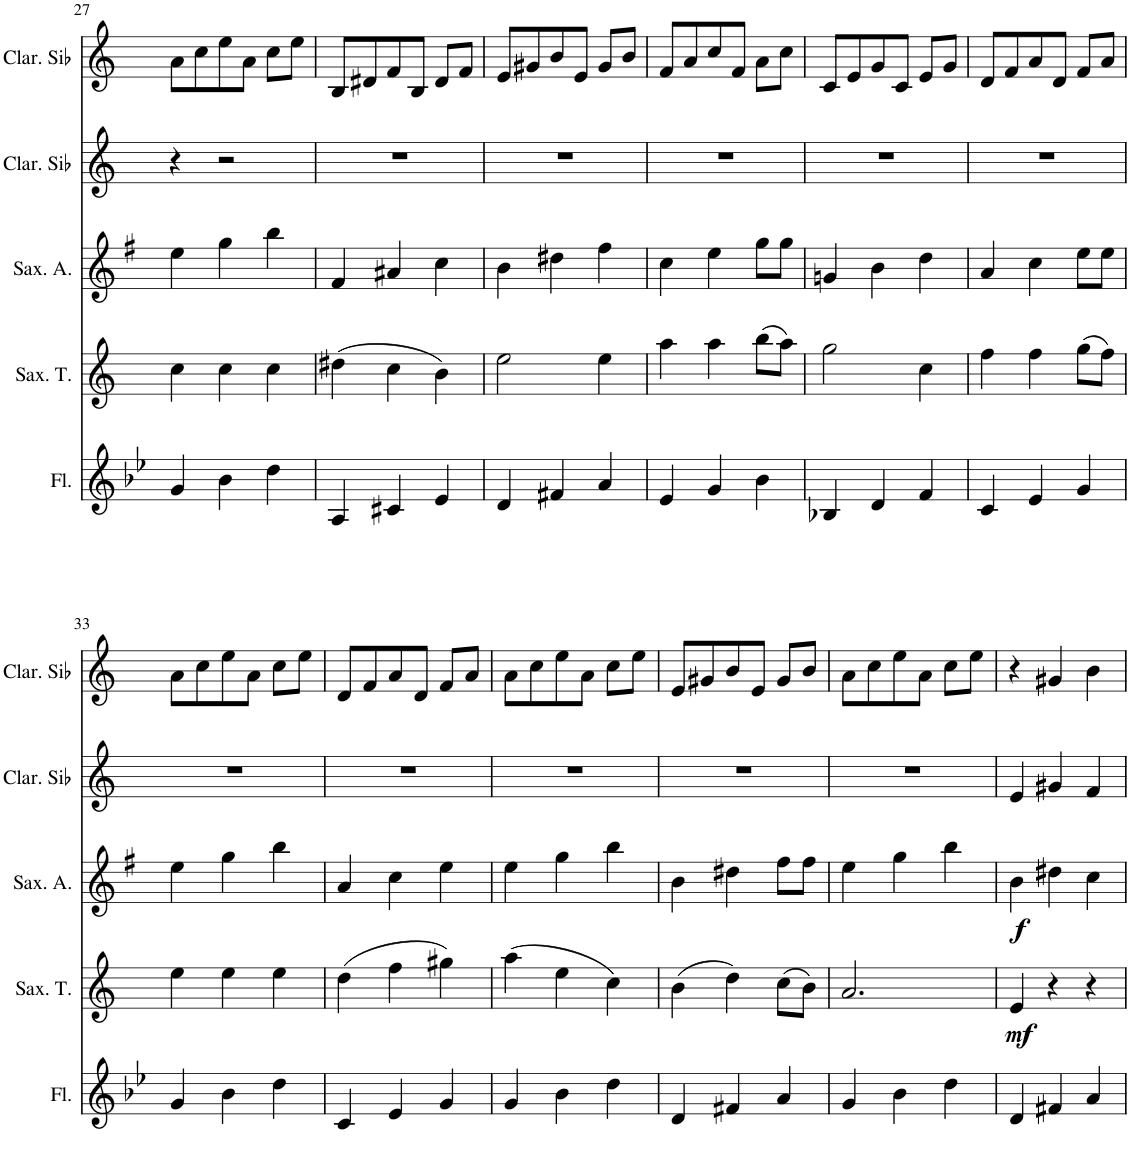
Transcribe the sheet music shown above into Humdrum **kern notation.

**kern	**kern	**dynam	**kern	**dynam	**kern	**kern
*part5	*part4	*part4	*part3	*part3	*part2	*part1
*staff5	*staff4	*staff4	*staff3	*staff3	*staff2	*staff1
*I"Flûte	*I"Saxophone Ténor	*	*I"Saxophone Alto	*	*I"Clarinette en Sib	*I"Clarinette en Sib
*I'Fl.	*I'Sax. T.	*	*I'Sax. A.	*	*I'Clar. Sib	*I'Clar. Sib
!!LO:PB:g=z
*clefG2	*clefG2	*	*clefG2	*	*clefG2	*clefG2
*	*Trd8c14	*	*Trd5c9	*	*Trd1c2	*Trd1c2
*k[b-e-]	*k[]	*	*k[f#]	*	*k[]	*k[]
*M3/4	*M3/4	*	*M3/4	*	*M3/4	*M3/4
=27	=27	=27	=27	=27	=27	=27
4g/	4cc\	.	4ee\	.	4r	8a\L
.	.	.	.	.	.	8cc\
4b-\	4cc\	.	4gg\	.	2r	8ee\
.	.	.	.	.	.	8a\J
4dd\	4cc\	.	4bb\	.	.	8cc\L
.	.	.	.	.	.	8ee\J
=28	=28	=28	=28	=28	=28	=28
4A/	(4dd#X\	.	4f#/	.	2.r	8B/L
.	.	.	.	.	.	8d#X/
4c#X/	4cc\	.	4a#X/	.	.	8f/
.	.	.	.	.	.	8B/J
4e-/	4b\)	.	4cc\	.	.	8d#/L
.	.	.	.	.	.	8f/J
=29	=29	=29	=29	=29	=29	=29
4d/	2ee\	.	4b\	.	2.r	8e/L
.	.	.	.	.	.	8g#X/
4f#X/	.	.	4dd#X\	.	.	8b/
.	.	.	.	.	.	8e/J
4a/	4ee\	.	4ff#\	.	.	8g#/L
.	.	.	.	.	.	8b/J
=30	=30	=30	=30	=30	=30	=30
4e-/	4aa\	.	4cc\	.	2.r	8f/L
.	.	.	.	.	.	8a/
4g/	4aa\	.	4ee\	.	.	8cc/
.	.	.	.	.	.	8f/J
4b-\	(8bb\L	.	8gg\L	.	.	8a\L
.	8aa\J)	.	8gg\J	.	.	8cc\J
=31	=31	=31	=31	=31	=31	=31
4B-X/	2gg\	.	4gn/	.	2.r	8c/L
.	.	.	.	.	.	8e/
4d/	.	.	4b\	.	.	8g/
.	.	.	.	.	.	8c/J
4f/	4cc\	.	4dd\	.	.	8e/L
.	.	.	.	.	.	8g/J
=32	=32	=32	=32	=32	=32	=32
4c/	4ff\	.	4a/	.	2.r	8d/L
.	.	.	.	.	.	8f/
4e-/	4ff\	.	4cc\	.	.	8a/
.	.	.	.	.	.	8d/J
4g/	(8gg\L	.	8ee\L	.	.	8f/L
.	8ff\J)	.	8ee\J	.	.	8a/J
!!LO:LB:g=z
=33	=33	=33	=33	=33	=33	=33
4g/	4ee\	.	4ee\	.	2.r	8a\L
.	.	.	.	.	.	8cc\
4b-\	4ee\	.	4gg\	.	.	8ee\
.	.	.	.	.	.	8a\J
4dd\	4ee\	.	4bb\	.	.	8cc\L
.	.	.	.	.	.	8ee\J
=34	=34	=34	=34	=34	=34	=34
4c/	(4dd\	.	4a/	.	2.r	8d/L
.	.	.	.	.	.	8f/
4e-/	4ff\	.	4cc\	.	.	8a/
.	.	.	.	.	.	8d/J
4g/	4gg#X\)	.	4ee\	.	.	8f/L
.	.	.	.	.	.	8a/J
=35	=35	=35	=35	=35	=35	=35
4g/	(4aa\	.	4ee\	.	2.r	8a\L
.	.	.	.	.	.	8cc\
4b-\	4ee\	.	4gg\	.	.	8ee\
.	.	.	.	.	.	8a\J
4dd\	4cc\)	.	4bb\	.	.	8cc\L
.	.	.	.	.	.	8ee\J
=36	=36	=36	=36	=36	=36	=36
4d/	(4b\	.	4b\	.	2.r	8e/L
.	.	.	.	.	.	8g#X/
4f#X/	4dd\)	.	4dd#X\	.	.	8b/
.	.	.	.	.	.	8e/J
4a/	(8cc\L	.	8ff#\L	.	.	8g#/L
.	8b\J)	.	8ff#\J	.	.	8b/J
=37	=37	=37	=37	=37	=37	=37
4g/	2.a/	.	4ee\	.	2.r	8a\L
.	.	.	.	.	.	8cc\
4b-\	.	.	4gg\	.	.	8ee\
.	.	.	.	.	.	8a\J
4dd\	.	.	4bb\	.	.	8cc\L
.	.	.	.	.	.	8ee\J
=38	=38	=38	=38	=38	=38	=38
!	!	!LO:DY:b	!	!LO:DY:b	!	!
4d/	4e/	mf	4b\	f	4e/	4r
4f#X/	4r	.	4dd#X\	.	4g#X/	4g#X/
4a/	4r	.	4cc\	.	4f/	4b\
=	=	=	=	=	=	=
*-	*-	*-	*-	*-	*-	*-
